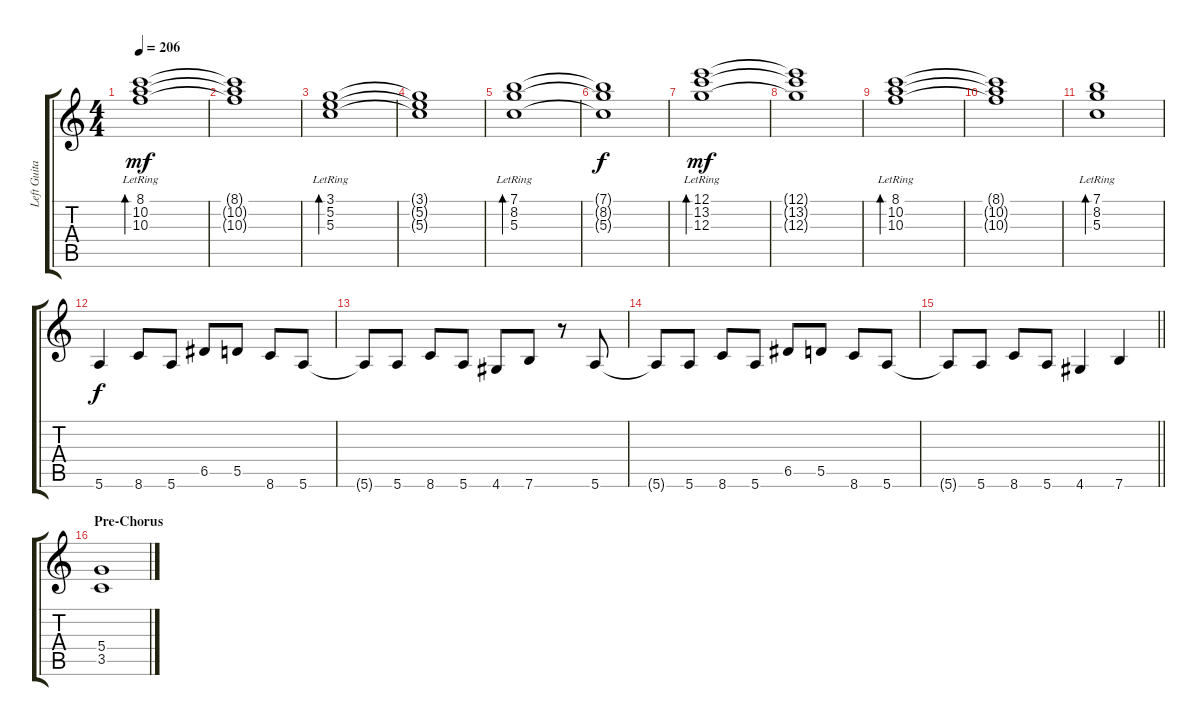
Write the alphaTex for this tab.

\track ("Left Guitar" "Left Guita") {instrument distortionguitar}
\staff {score tabs}
\tuning (E4 B3 G3 D3 A2 E2) {hide}
\ts (4 4)
\tempo 206
\clef g2
\ks c
(8.1{lr} 10.2{lr} 10.3{lr}).1{bd 480 dy mf} |
(8.1{t} 10.2{t} 10.3{t}).1 |
(3.1{lr} 5.2{lr} 5.3).1{bd 480} |
(3.1{t} 5.2{t} 5.3{t}).1 |
(7.1{lr} 8.2{lr} 5.3{lr}).1{bd 480} |
(7.1{t} 8.2{t} 5.3{t}).1{dy f} |
(12.1{lr} 13.2{lr} 12.3{lr}).1{bd 480 dy mf} |
(12.1{t} 13.2{t} 12.3{t}).1 |
(8.1{lr} 10.2{lr} 10.3{lr}).1{bd 480} |
(8.1{t} 10.2{t} 10.3{t}).1 |
(7.1{lr} 8.2{lr} 5.3{lr}).1{bd 480} |
5.6.4{dy f volume 14 balance 3 instrument distortionguitar} 8.6.8 5.6.8 6.5.8 5.5.8 8.6.8 5.6.8 |
5.6{t}.8 5.6.8 8.6.8 5.6.8 4.6.8 7.6.8 r.8 5.6.8 |
5.6{t}.8 5.6.8 8.6.8 5.6.8 6.5.8 5.5.8 8.6.8 5.6.8 |
\barLineRight lightlight
5.6{t}.8 5.6.8 8.6.8 5.6.8 4.6.4 7.6.4 |
\section ("" "Pre-Chorus")
(5.4 3.5).1{volume 11}
